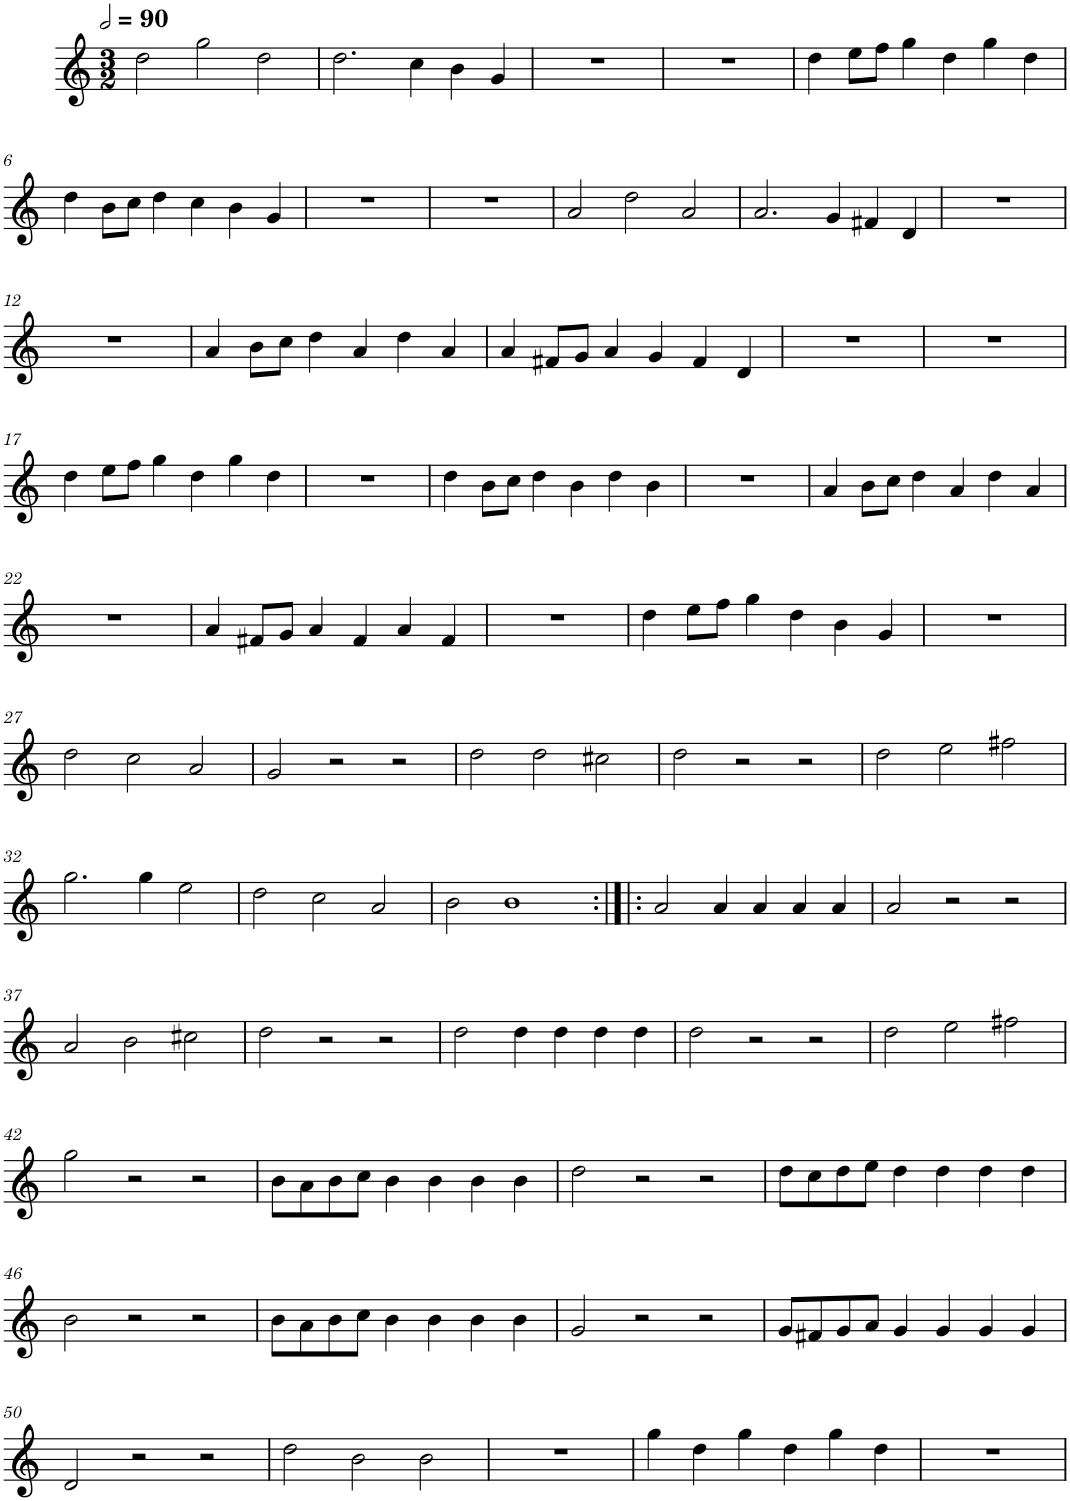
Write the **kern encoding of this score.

**kern
*part1
*staff1
*I"Cinq parties
*clefG2
*k[]
*M3/2
*MM180
=1
2dd\
2gg\
2dd\
=2
2.dd\
4cc\
4b\
4g/
=3
1.r
=4
1.r
=5
4dd\
8ee\L
8ff\J
4gg\
4dd\
4gg\
4dd\
!!LO:LB:g=z
=6
4dd\
8b\L
8cc\J
4dd\
4cc\
4b\
4g/
=7
1.r
=8
1.r
=9
2a/
2dd\
2a/
=10
2.a/
4g/
4f#X/
4d/
=11
1.r
!!LO:LB:g=z
=12
1.r
=13
4a/
8b\L
8cc\J
4dd\
4a/
4dd\
4a/
=14
4a/
8f#X/L
8g/J
4a/
4g/
4f#/
4d/
=15
1.r
=16
1.r
!!LO:LB:g=z
=17
4dd\
8ee\L
8ff\J
4gg\
4dd\
4gg\
4dd\
=18
1.r
=19
4dd\
8b\L
8cc\J
4dd\
4b\
4dd\
4b\
=20
1.r
=21
4a/
8b\L
8cc\J
4dd\
4a/
4dd\
4a/
!!LO:LB:g=z
=22
1.r
=23
4a/
8f#X/L
8g/J
4a/
4f#/
4a/
4f#/
=24
1.r
=25
4dd\
8ee\L
8ff\J
4gg\
4dd\
4b\
4g/
=26
1.r
!!LO:LB:g=z
=27
2dd\
2cc\
2a/
=28
2g/
2r
2r
=29
2dd\
2dd\
2cc#X\
=30
2dd\
2r
2r
=31
2dd\
2ee\
2ff#X\
!!LO:LB:g=z
=32
2.gg\
4gg\
2ee\
=33
2dd\
2cc\
2a/
=34
2b\
1b
=35:|!|:
2a/
4a/
4a/
4a/
4a/
=36
2a/
2r
2r
!!LO:LB:g=z
=37
2a/
2b\
2cc#X\
=38
2dd\
2r
2r
=39
2dd\
4dd\
4dd\
4dd\
4dd\
=40
2dd\
2r
2r
=41
2dd\
2ee\
2ff#X\
!!LO:LB:g=z
=42
2gg\
2r
2r
=43
8b\L
8a\
8b\
8cc\J
4b\
4b\
4b\
4b\
=44
2dd\
2r
2r
=45
8dd\L
8cc\
8dd\
8ee\J
4dd\
4dd\
4dd\
4dd\
!!LO:LB:g=z
=46
2b\
2r
2r
=47
8b\L
8a\
8b\
8cc\J
4b\
4b\
4b\
4b\
=48
2g/
2r
2r
=49
8g/L
8f#X/
8g/
8a/J
4g/
4g/
4g/
4g/
!!LO:LB:g=z
=50
2d/
2r
2r
=51
2dd\
2b\
2b\
=52
1.r
=53
4gg\
4dd\
4gg\
4dd\
4gg\
4dd\
=54
1.r
=
*-
